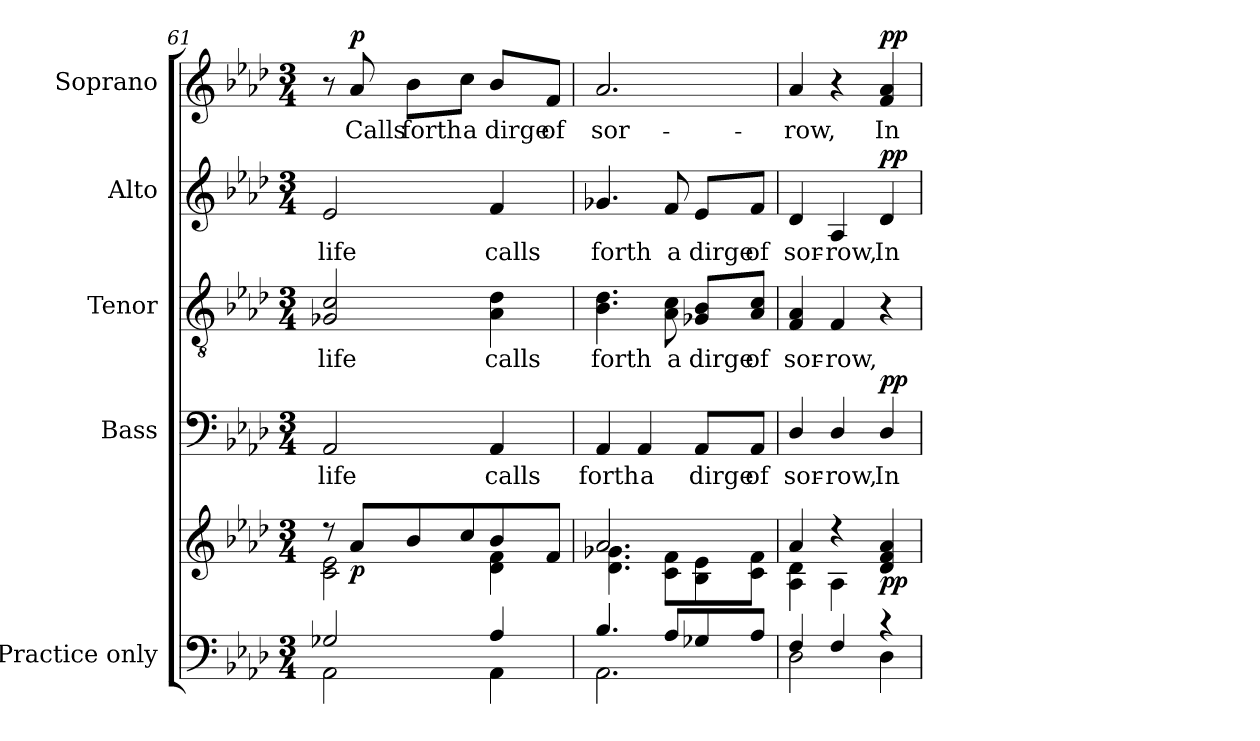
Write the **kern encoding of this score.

**kern	**kern	**dynam	**kern	**text	**dynam	**kern	**text	**kern	**text	**dynam	**kern	**text	**dynam
*part5	*part5	*part5	*part4	*part4	*part4	*part3	*part3	*part2	*part2	*part2	*part1	*part1	*part1
*staff6	*staff5	*staff5/6	*staff4	*staff4	*staff4	*staff3	*staff3	*staff2	*staff2	*staff2	*staff1	*staff1	*staff1
*I"Practice only	*	*	*I"Bass	*	*	*I"Tenor	*	*I"Alto	*	*	*I"Soprano	*	*
*	*	*	*I'B	*	*	*I'T	*	*I'A	*	*	*I'S	*	*
!!LO:LB:g=z
*clefF4	*clefG2	*	*clefF4	*	*	*clefGv2	*	*clefG2	*	*	*clefG2	*	*
*k[b-e-a-d-]	*k[b-e-a-d-]	*	*k[b-e-a-d-]	*	*	*k[b-e-a-d-]	*	*k[b-e-a-d-]	*	*	*k[b-e-a-d-]	*	*
*A-:	*A-:	*	*A-:	*	*	*A-:	*	*A-:	*	*	*A-:	*	*
*M3/4	*M3/4	*	*M3/4	*	*	*M3/4	*	*M3/4	*	*	*M3/4	*	*
=61	=61	=61	=61	=61	=61	=61	=61	=61	=61	=61	=61	=61	=61
*^	*^	*	*	*	*	*	*	*	*	*	*	*	*
!	!	!	!	!	!	!LO:LY:b	!	!	!LO:LY:b	!	!LO:LY:b	!	!	!	!
2G-X/	2AA-\	8r	2c\ 2e-\	.	2AA-	life	.	2G-X 2c	life	2e-	life	.	8r	.	.
!	!	!	!	!LO:DY:b	!	!	!	!	!	!	!	!	!	!LO:LY:b	!LO:DY:b
.	.	8a-/L	.	p	.	.	.	.	.	.	.	.	8a-	Calls	p
!	!	!	!	!	!	!	!	!	!	!	!	!	!	!LO:LY:b	!
.	.	8b-/	.	.	.	.	.	.	.	.	.	.	8b-\L	forth	.
!	!	!	!	!	!	!	!	!	!	!	!	!	!	!LO:LY:b	!
.	.	8cc/	.	.	.	.	.	.	.	.	.	.	8cc\J	a	.
!	!	!	!	!	!	!LO:LY:b	!	!	!LO:LY:b	!	!LO:LY:b	!	!	!LO:LY:b	!
4A-/	4AA-\	8b-/	4d-\ 4f\	.	4AA-	calls	.	4A- 4d-	calls	4f	calls	.	8b-/L	dirge	.
!	!	!	!	!	!	!	!	!	!	!	!	!	!	!LO:LY:b	!
.	.	8f/J	.	.	.	.	.	.	.	.	.	.	8f/J	of	.
=62	=62	=62	=62	=62	=62	=62	=62	=62	=62	=62	=62	=62	=62	=62	=62
!	!	!	!	!	!	!LO:LY:b	!	!	!LO:LY:b	!	!LO:LY:b	!	!	!LO:LY:b	!
4.B-/	2.AA-\	2.a-/	4.d-\ 4.g-X\	.	4AA-	forth	.	4.B- 4.d-	forth	4.g-X	forth	.	2.a-	sor-	.
!	!	!	!	!	!	!LO:LY:b	!	!	!	!	!	!	!	!	!
.	.	.	.	.	4AA-	a	.	.	.	.	.	.	.	.	.
!	!	!	!	!	!	!	!	!	!LO:LY:b	!	!LO:LY:b	!	!	!	!
8A-/L	.	.	8c\ 8f\L	.	.	.	.	8A- 8c	a	8f	a	.	.	.	.
!	!	!	!	!	!	!LO:LY:b	!	!	!LO:LY:b	!	!LO:LY:b	!	!	!	!
8G-X/	.	.	8B-\ 8e-\	.	8AA-/L	dirge	.	8G-X/ 8B-/L	dirge	8e-/L	dirge	.	.	.	.
!	!	!	!	!	!	!LO:LY:b	!	!	!LO:LY:b	!	!LO:LY:b	!	!	!	!
8A-/J	.	.	8c\ 8f\J	.	8AA-/J	of	.	8A-/ 8c/J	of	8f/J	of	.	.	.	.
=63	=63	=63	=63	=63	=63	=63	=63	=63	=63	=63	=63	=63	=63	=63	=63
!	!	!	!	!	!	!LO:LY:b	!	!	!LO:LY:b	!	!LO:LY:b	!	!	!LO:LY:b	!
4F/	2D-\	4a-/	4A-\ 4d-\	.	4D-/	sor-	.	4F 4A-	sor-	4d-	sor-	.	4a-	-row,	.
!	!	!	!	!	!	!LO:LY:b	!	!	!LO:LY:b	!	!LO:LY:b	!	!	!	!
4F/	.	4r	4A-\	.	4D-/	-row,	.	4F	-row,	4A-	-row,	.	4r	.	.
!	!	!	!	!LO:DY:b	!	!LO:LY:b	!LO:DY:b	!	!	!	!LO:LY:b	!LO:DY:b	!	!LO:LY:b	!LO:DY:b
4r	4D-\	4d-/ 4f/ 4a-/	4ryy	pp	4D-/	In	pp	4r	.	4d-	In	pp	4f 4a-	In	pp
*v	*v	*	*	*	*	*	*	*	*	*	*	*	*	*	*
*	*v	*v	*	*	*	*	*	*	*	*	*	*	*	*
=	=	=	=	=	=	=	=	=	=	=	=	=	=
*-	*-	*-	*-	*-	*-	*-	*-	*-	*-	*-	*-	*-	*-
